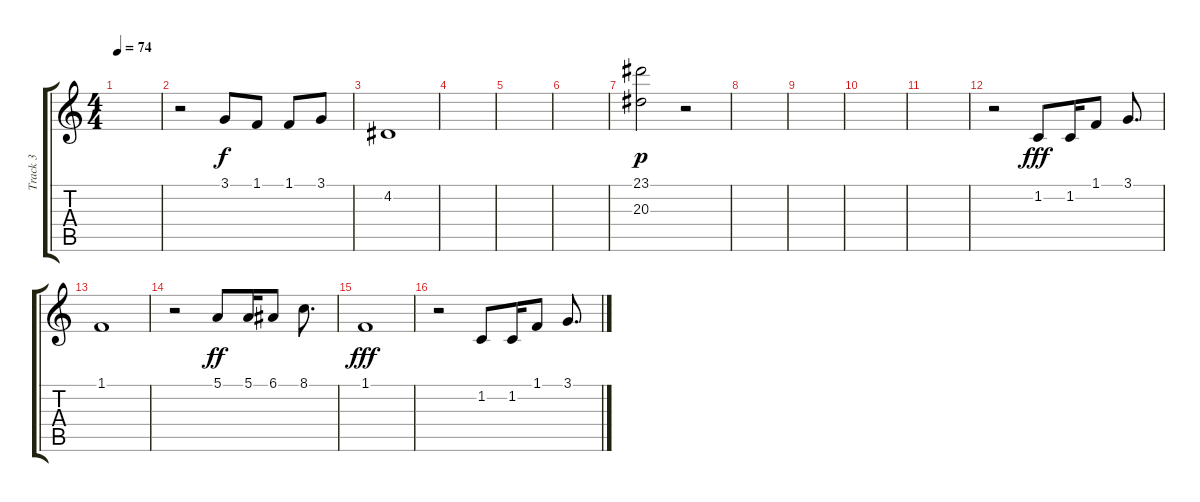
\track ("Track 3" "Track 3") {instrument frenchhorn}
\staff {score tabs}
\tuning (E4 B3 G3 D3 A2 E2) {hide}
\ts (4 4)
\tempo 74
\clef g2
\ks c
|
r.2 3.1.8{dy f} 1.1.8 1.1.8 3.1.8 |
4.2.1 |
|
|
|
(23.1 20.3).2{dy p} r.2 |
|
|
|
|
r.2 1.2.8{dy fff} 1.2.16 1.1.8 3.1.8{d} |
1.1.1 |
r.2 5.1.8{dy ff} 5.1.16 6.1.8 8.1.8{d} |
1.1.1{dy fff} |
r.2 1.2.8 1.2.16 1.1.8 3.1.8{d}
